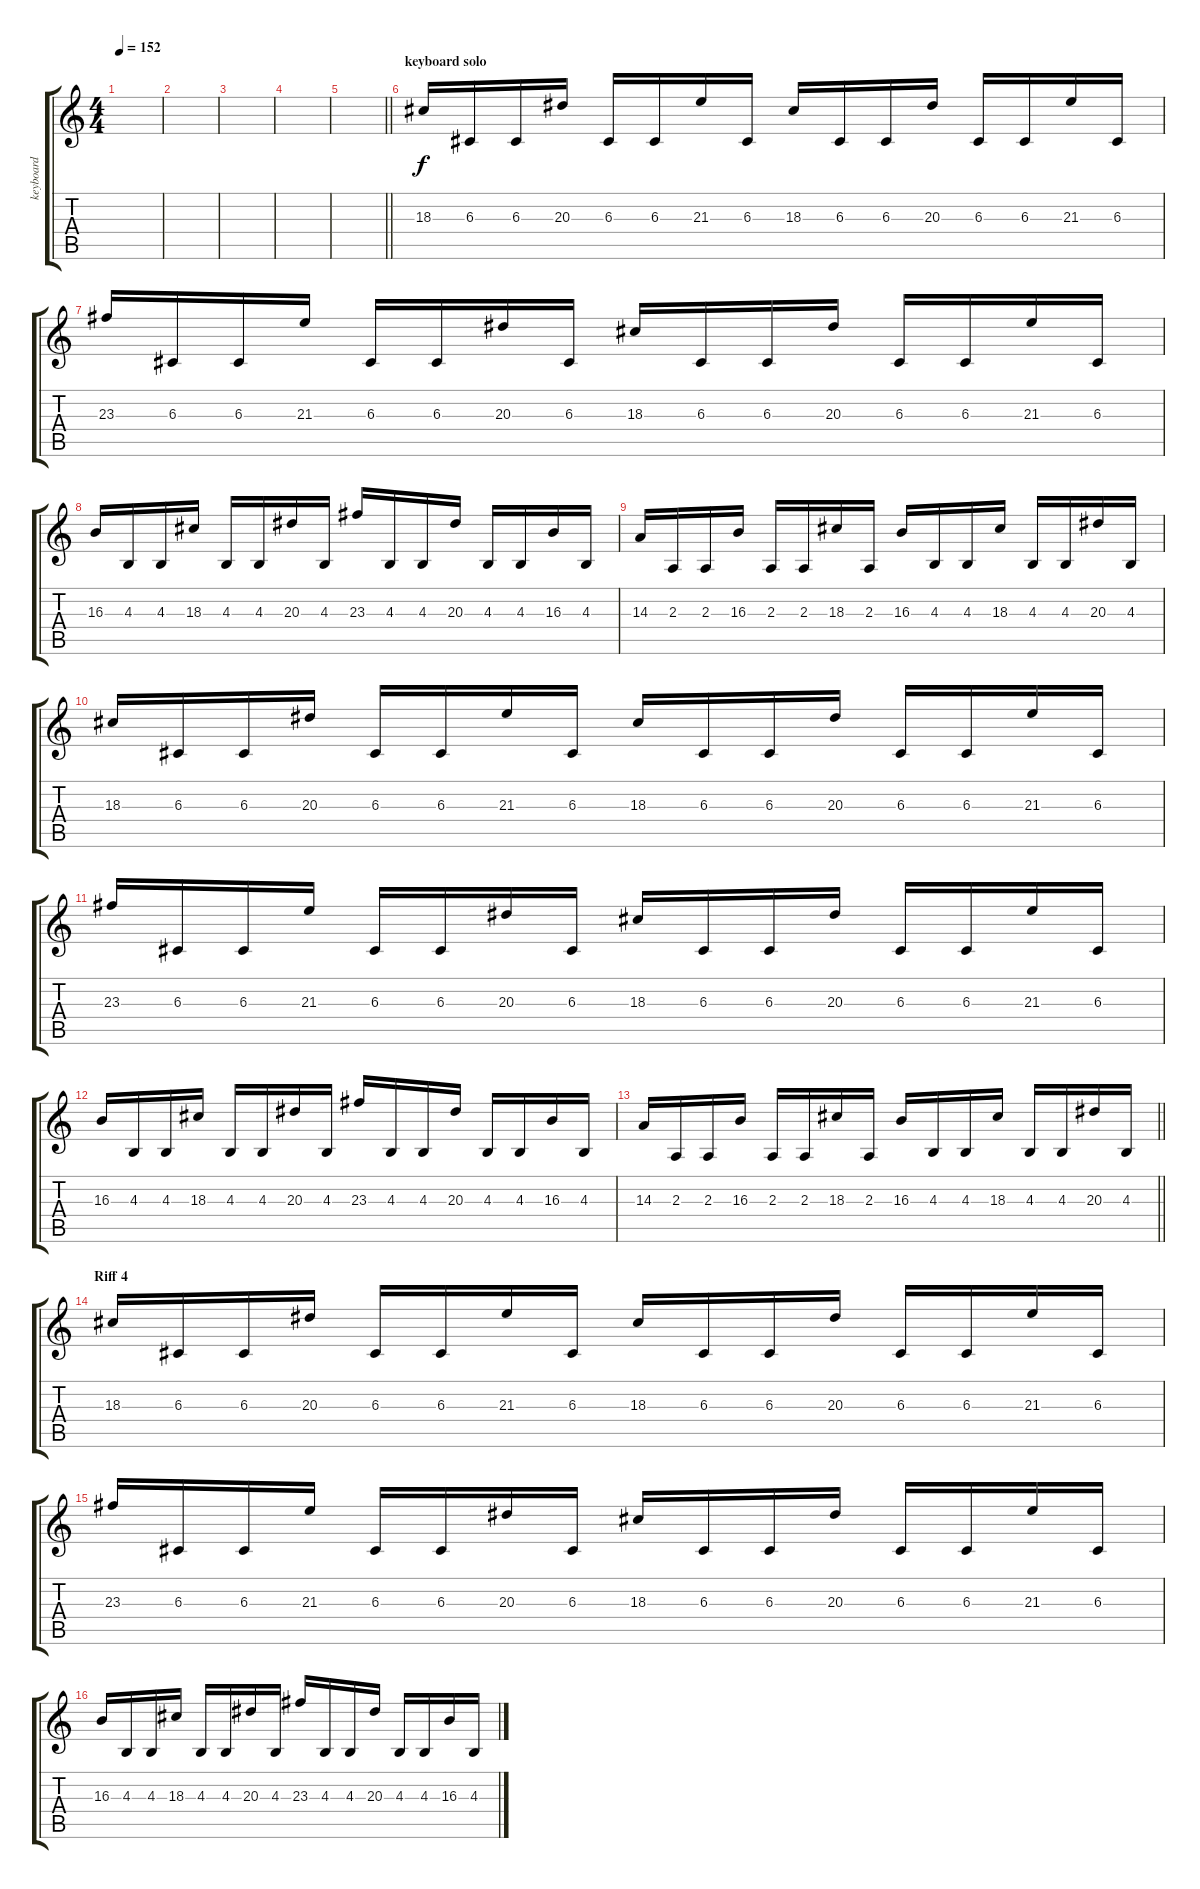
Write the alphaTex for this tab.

\track ("keyboard" "keyboard") {instrument harpsichord}
\staff {score tabs}
\tuning (E4 B3 G3 D3 A2 E2) {hide}
\ts (4 4)
\tempo 152
\clef g2
\ks c
|
|
|
|
\barLineRight lightlight
|
\section ("" "keyboard solo")
18.3.16{dy f} 6.3.16 6.3.16 20.3.16 6.3.16 6.3.16 21.3.16 6.3.16 18.3.16 6.3.16 6.3.16 20.3.16 6.3.16 6.3.16 21.3.16 6.3.16 |
23.3.16 6.3.16 6.3.16 21.3.16 6.3.16 6.3.16 20.3.16 6.3.16 18.3.16 6.3.16 6.3.16 20.3.16 6.3.16 6.3.16 21.3.16 6.3.16 |
16.3.16 4.3.16 4.3.16 18.3.16 4.3.16 4.3.16 20.3.16 4.3.16 23.3.16 4.3.16 4.3.16 20.3.16 4.3.16 4.3.16 16.3.16 4.3.16 |
14.3.16 2.3.16 2.3.16 16.3.16 2.3.16 2.3.16 18.3.16 2.3.16 16.3.16 4.3.16 4.3.16 18.3.16 4.3.16 4.3.16 20.3.16 4.3.16 |
18.3.16 6.3.16 6.3.16 20.3.16 6.3.16 6.3.16 21.3.16 6.3.16 18.3.16 6.3.16 6.3.16 20.3.16 6.3.16 6.3.16 21.3.16 6.3.16 |
23.3.16 6.3.16 6.3.16 21.3.16 6.3.16 6.3.16 20.3.16 6.3.16 18.3.16 6.3.16 6.3.16 20.3.16 6.3.16 6.3.16 21.3.16 6.3.16 |
16.3.16 4.3.16 4.3.16 18.3.16 4.3.16 4.3.16 20.3.16 4.3.16 23.3.16 4.3.16 4.3.16 20.3.16 4.3.16 4.3.16 16.3.16 4.3.16 |
\barLineRight lightlight
14.3.16 2.3.16 2.3.16 16.3.16 2.3.16 2.3.16 18.3.16 2.3.16 16.3.16 4.3.16 4.3.16 18.3.16 4.3.16 4.3.16 20.3.16 4.3.16 |
\section ("" "Riff 4")
18.3.16 6.3.16 6.3.16 20.3.16 6.3.16 6.3.16 21.3.16 6.3.16 18.3.16 6.3.16 6.3.16 20.3.16 6.3.16 6.3.16 21.3.16 6.3.16 |
23.3.16 6.3.16 6.3.16 21.3.16 6.3.16 6.3.16 20.3.16 6.3.16 18.3.16 6.3.16 6.3.16 20.3.16 6.3.16 6.3.16 21.3.16 6.3.16 |
16.3.16 4.3.16 4.3.16 18.3.16 4.3.16 4.3.16 20.3.16 4.3.16 23.3.16 4.3.16 4.3.16 20.3.16 4.3.16 4.3.16 16.3.16 4.3.16
